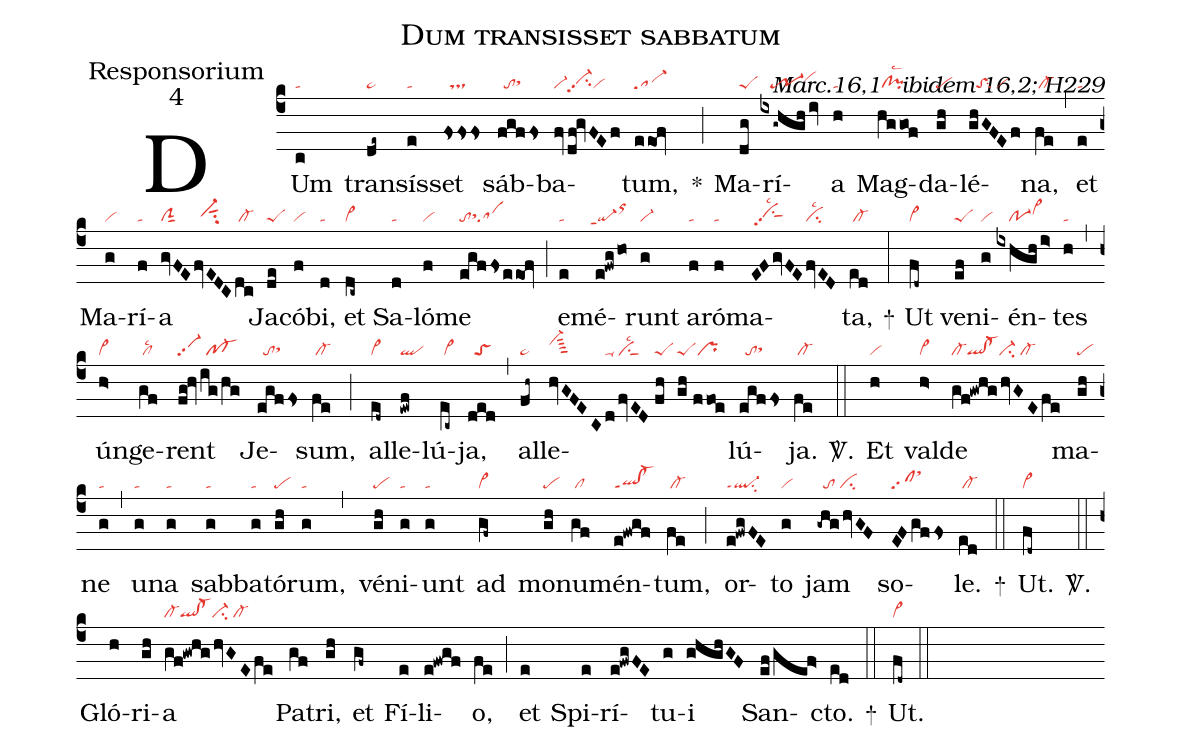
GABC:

name:Dum transisset sabbatum;
office-part:Responsorium;
mode:4;
commentary:ꝶ Marc.16,1 ꝟ ibidem 16,2; H229;
nabc-lines:1;
%%
(c4)
DUm(c|ta) tran(de~|pe~)sís(e|ta)set(fsss|//ts) sáb(fgffs|//tosthh)ba(fvdf!gvFEf|vi-vi-hhpp2su2vi)tum,(eeOf|sa-) *(;)
Ma(dg|peS)rí(ixg~!@hgh/iv|///tr-1vihi)a(h|ta) Mag(hggo!f|/cl!pilsc2)da(gh|pe)lé(ghGFEf|//toSsu2/vi)na,(fe|/cl-) (,)
et(e|ta) Ma(g|vi)rí(f|ta)a(gvFE|ciG|fvEDC|//vi-hhsut1su2|dc|/cl-) Ja(de|peS)có(f|vi)bi,(d|ta)
et(dc~|cl~) Sa(d|ta)ló(f|vi)me(egffseeOf|tosthhsa) (;)
e(e|ta)mé(e!fwg/ho|``qi-ppt1orhk)runt(g|vi-) a(f|ta)ró(f|ta)ma(EFgvFE|/ciShhpp2lsc2|fvED|cilsc2)ta,(ed|/cl-) +(:)
Ut(fd~|cl~) ve(ef|peS)ni(g|vi)én(ixhgh/i>|////po-1vi>hi)tes(h|ta) (,)
ún(h>|vi>)ge(gf|/cllsc2)rent(fg!hvig/hg|vi-pp2/pf-) Je(egffs|//tosthh)sum,(fe|/cl-) (;)
al(ed~|cl~)le(ewf|ql)lú(//ec~|/cl~)ja,(ded|//toS) (,)
al(fh~|pe~)le(hvGFEC|vi-hjsut4|dfvED|ta-/ciSlsc2|//fh|peS|/////gh|peS|///ffo!e|/pr)lú(egffs|//tosthh)ja.(fe|/cl-) <sp>V/</sp>.(::)
Et(h|vi) val(h>|vi>)de(gf!gwhghvGEfe|cl-ql!cl-ci-/cl-) ma(gh|pe)ne(g|ta) (,)
u(g|ta)na(g|ta) sab(g|ta)ba(g|ta)tó(gh|pe)rum,(g|ta) (,)
vé(gh|pe)ni(g|ta)unt(g|ta) ad(gf~|cl~) mo(gh|pe)nu(gf|/cl)mén(e!fwgf|ql!cl-ppt1)tum,(fe|/cl-) (;)
or(e!fwgFE|ql-ppt1su2)to(g|vi) jam(-ghghvGF|//to/ci) so(EFgffs|sfsthl)le.(ed|/cl-) +(::)
Ut.(fd~|cl~) <sp>V/</sp>.(::)
Gló(h)ri(gh)a(gf!gwhghvGEfe|cl-ql!cl-ci-/cl-) Pa(gf)tri,(gh) et(gf~) Fí(e)li(e!fwgf)o,(fe) (;)
et(e) Spi(e)rí(e!fwgFE)tu(g)i(ghghGF) San(ef/gef>)cto.(ed) +(::)
Ut.(fd~|cl~) (::)
